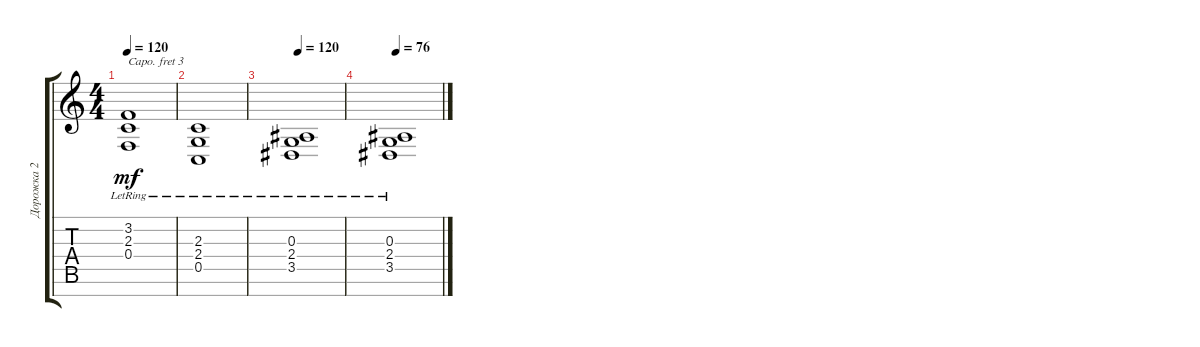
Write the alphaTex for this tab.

\track ("Дорожка 2" "Дорожка 2") {solo instrument brightacousticpiano}
\staff {score tabs}
\capo 3
\tuning (E4 B3 G3 D3 A2 E2 B1) {hide}
\ts (4 4)
\tempo 120
\clef g2
\ks c
(3.2{lr} 2.3{lr} 0.4{lr}).1{dy mf} |
(2.3{lr} 2.4{lr} 0.5{lr}).1 |
\tempo 120
(0.3{lr} 2.4{lr} 3.5{lr}).1 |
\tempo 76
(0.3{lr} 2.4{lr} 3.5{lr}).1
